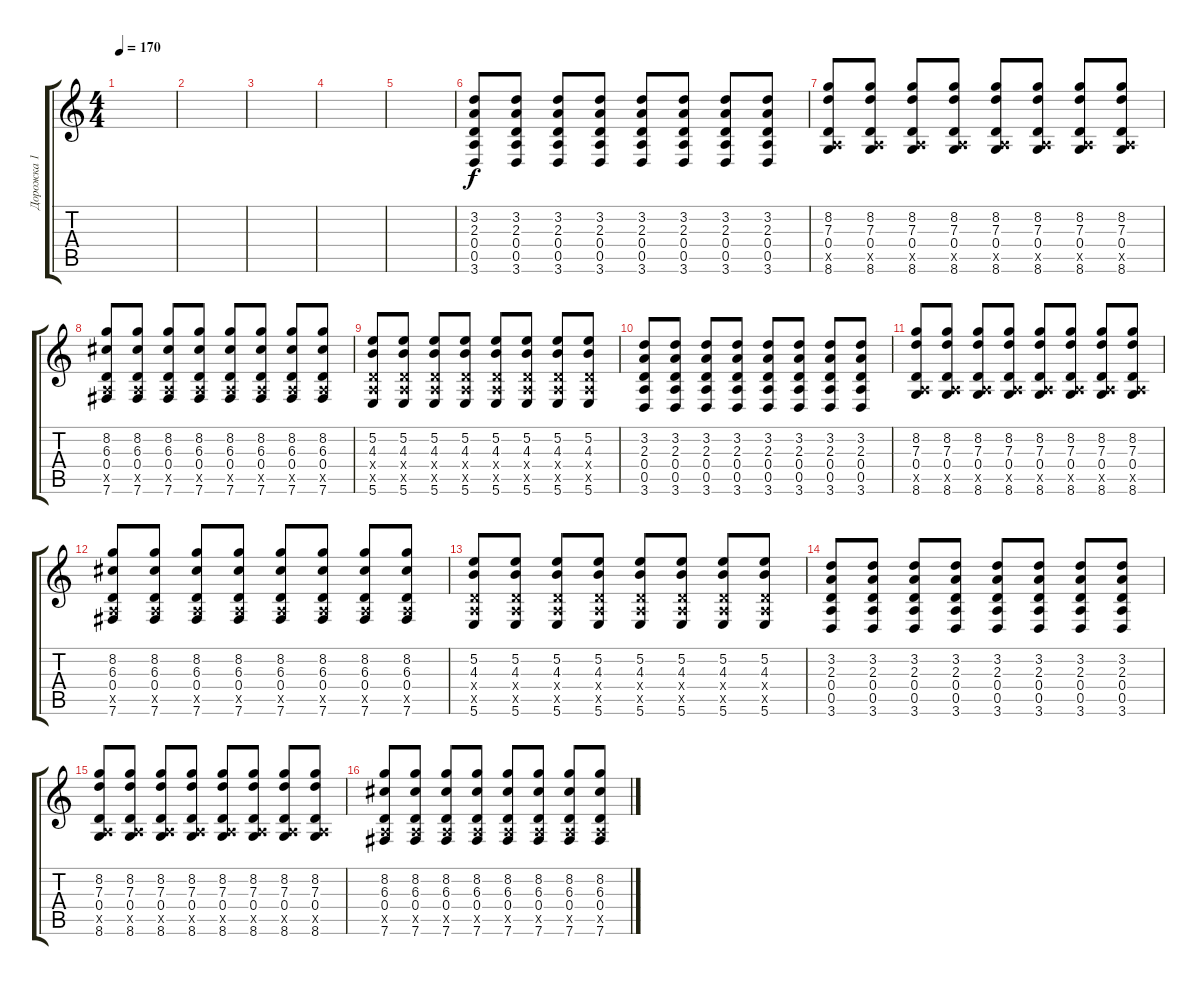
\track ("Дорожка 1" "Дорожка 1") {instrument distortionguitar}
\staff {score tabs}
\tuning (E4 B3 G3 D3 A2 B1) {hide}
\ts (4 4)
\tempo 170
\clef g2
\ks c
|
|
|
|
|
(3.2 2.3 0.4 0.5 3.6).8{dy f instrument distortionguitar} (3.2 2.3 0.4 0.5 3.6).8 (3.2 2.3 0.4 0.5 3.6).8 (3.2 2.3 0.4 0.5 3.6).8 (3.2 2.3 0.4 0.5 3.6).8 (3.2 2.3 0.4 0.5 3.6).8 (3.2 2.3 0.4 0.5 3.6).8 (3.2 2.3 0.4 0.5 3.6).8 |
(8.2 7.3 0.4 0.5{x} 8.6).8 (8.2 7.3 0.4 0.5{x} 8.6).8 (8.2 7.3 0.4 0.5{x} 8.6).8 (8.2 7.3 0.4 0.5{x} 8.6).8 (8.2 7.3 0.4 0.5{x} 8.6).8 (8.2 7.3 0.4 0.5{x} 8.6).8 (8.2 7.3 0.4 0.5{x} 8.6).8 (8.2 7.3 0.4 0.5{x} 8.6).8 |
(8.2 6.3 0.4 0.5{x} 7.6).8 (8.2 6.3 0.4 0.5{x} 7.6).8 (8.2 6.3 0.4 0.5{x} 7.6).8 (8.2 6.3 0.4 0.5{x} 7.6).8 (8.2 6.3 0.4 0.5{x} 7.6).8 (8.2 6.3 0.4 0.5{x} 7.6).8 (8.2 6.3 0.4 0.5{x} 7.6).8 (8.2 6.3 0.4 0.5{x} 7.6).8 |
(5.2 4.3 0.4{x} 0.5{x} 5.6).8 (5.2 4.3 0.4{x} 0.5{x} 5.6).8 (5.2 4.3 0.4{x} 0.5{x} 5.6).8 (5.2 4.3 0.4{x} 0.5{x} 5.6).8 (5.2 4.3 0.4{x} 0.5{x} 5.6).8 (5.2 4.3 0.4{x} 0.5{x} 5.6).8 (5.2 4.3 0.4{x} 0.5{x} 5.6).8 (5.2 4.3 0.4{x} 0.5{x} 5.6).8 |
(3.2 2.3 0.4 0.5 3.6).8 (3.2 2.3 0.4 0.5 3.6).8 (3.2 2.3 0.4 0.5 3.6).8 (3.2 2.3 0.4 0.5 3.6).8 (3.2 2.3 0.4 0.5 3.6).8 (3.2 2.3 0.4 0.5 3.6).8 (3.2 2.3 0.4 0.5 3.6).8 (3.2 2.3 0.4 0.5 3.6).8 |
(8.2 7.3 0.4 0.5{x} 8.6).8 (8.2 7.3 0.4 0.5{x} 8.6).8 (8.2 7.3 0.4 0.5{x} 8.6).8 (8.2 7.3 0.4 0.5{x} 8.6).8 (8.2 7.3 0.4 0.5{x} 8.6).8 (8.2 7.3 0.4 0.5{x} 8.6).8 (8.2 7.3 0.4 0.5{x} 8.6).8 (8.2 7.3 0.4 0.5{x} 8.6).8 |
(8.2 6.3 0.4 0.5{x} 7.6).8 (8.2 6.3 0.4 0.5{x} 7.6).8 (8.2 6.3 0.4 0.5{x} 7.6).8 (8.2 6.3 0.4 0.5{x} 7.6).8 (8.2 6.3 0.4 0.5{x} 7.6).8 (8.2 6.3 0.4 0.5{x} 7.6).8 (8.2 6.3 0.4 0.5{x} 7.6).8 (8.2 6.3 0.4 0.5{x} 7.6).8 |
(5.2 4.3 0.4{x} 0.5{x} 5.6).8 (5.2 4.3 0.4{x} 0.5{x} 5.6).8 (5.2 4.3 0.4{x} 0.5{x} 5.6).8 (5.2 4.3 0.4{x} 0.5{x} 5.6).8 (5.2 4.3 0.4{x} 0.5{x} 5.6).8 (5.2 4.3 0.4{x} 0.5{x} 5.6).8 (5.2 4.3 0.4{x} 0.5{x} 5.6).8 (5.2 4.3 0.4{x} 0.5{x} 5.6).8 |
(3.2 2.3 0.4 0.5 3.6).8 (3.2 2.3 0.4 0.5 3.6).8 (3.2 2.3 0.4 0.5 3.6).8 (3.2 2.3 0.4 0.5 3.6).8 (3.2 2.3 0.4 0.5 3.6).8 (3.2 2.3 0.4 0.5 3.6).8 (3.2 2.3 0.4 0.5 3.6).8 (3.2 2.3 0.4 0.5 3.6).8 |
(8.2 7.3 0.4 0.5{x} 8.6).8 (8.2 7.3 0.4 0.5{x} 8.6).8 (8.2 7.3 0.4 0.5{x} 8.6).8 (8.2 7.3 0.4 0.5{x} 8.6).8 (8.2 7.3 0.4 0.5{x} 8.6).8 (8.2 7.3 0.4 0.5{x} 8.6).8 (8.2 7.3 0.4 0.5{x} 8.6).8 (8.2 7.3 0.4 0.5{x} 8.6).8 |
(8.2 6.3 0.4 0.5{x} 7.6).8 (8.2 6.3 0.4 0.5{x} 7.6).8 (8.2 6.3 0.4 0.5{x} 7.6).8 (8.2 6.3 0.4 0.5{x} 7.6).8 (8.2 6.3 0.4 0.5{x} 7.6).8 (8.2 6.3 0.4 0.5{x} 7.6).8 (8.2 6.3 0.4 0.5{x} 7.6).8 (8.2 6.3 0.4 0.5{x} 7.6).8
